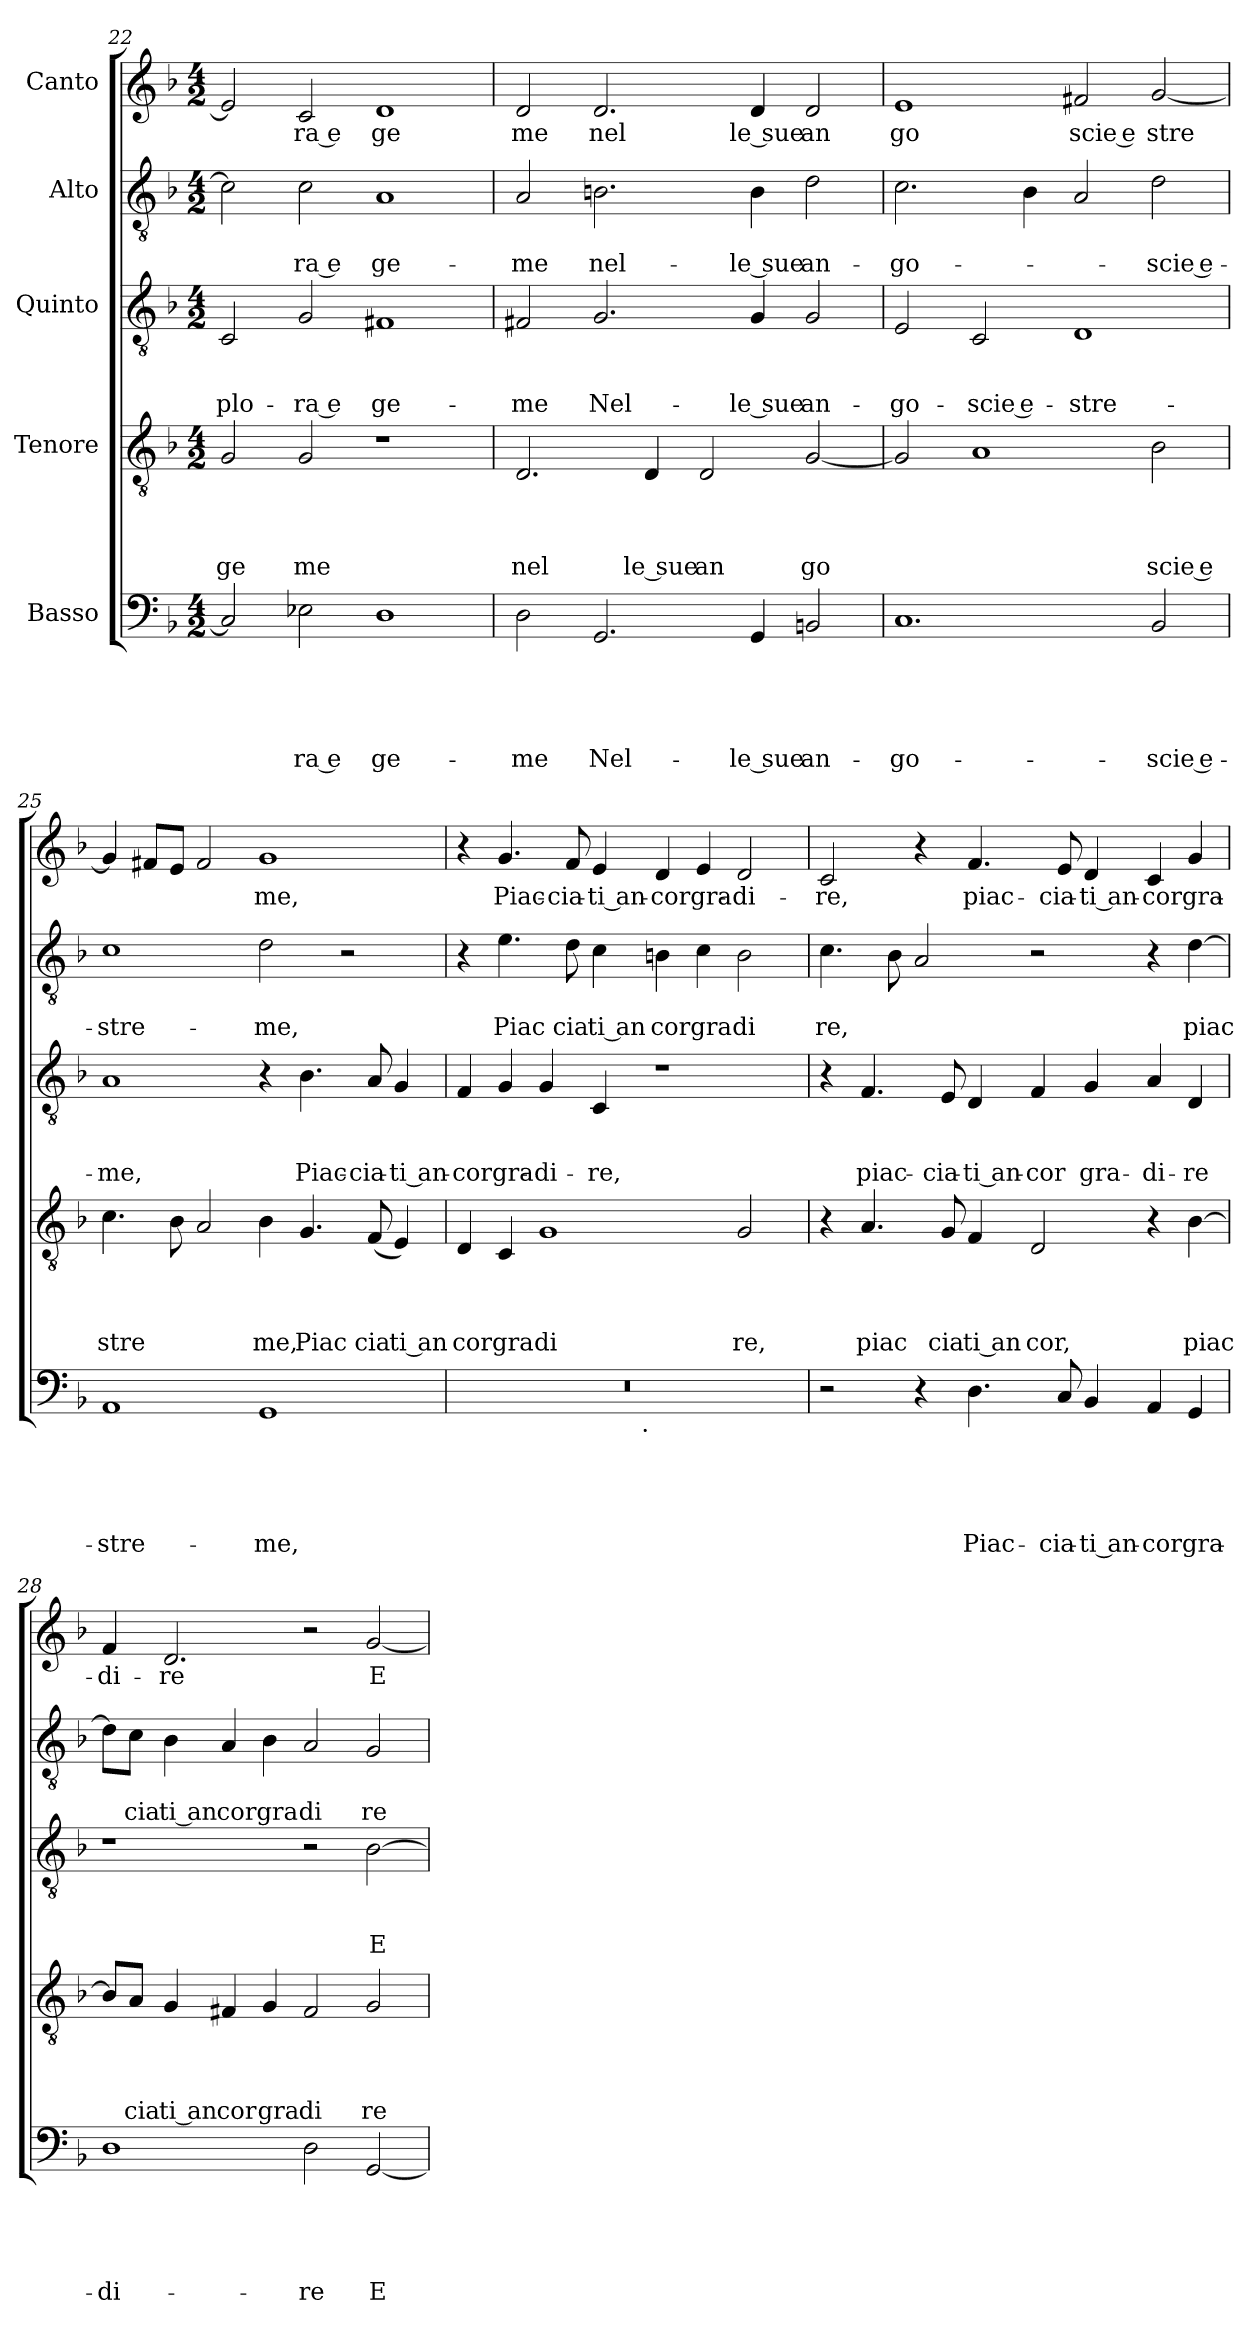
**kern	**text	**text	**text	**text	**text	**kern	**text	**text	**text	**text	**kern	**text	**text	**text	**kern	**text	**text	**kern	**text
*part5	*part5	*part5	*part5	*part5	*part5	*part4	*part4	*part4	*part4	*part4	*part3	*part3	*part3	*part3	*part2	*part2	*part2	*part1	*part1
*staff5	*staff5	*staff5	*staff5	*staff5	*staff5	*staff4	*staff4	*staff4	*staff4	*staff4	*staff3	*staff3	*staff3	*staff3	*staff2	*staff2	*staff2	*staff1	*staff1
*I"Basso	*	*	*	*	*	*I"Tenore	*	*	*	*	*I"Quinto	*	*	*	*I"Alto	*	*	*I"Canto	*
*clefF4	*	*	*	*	*	*clefGv2	*	*	*	*	*clefGv2	*	*	*	*clefGv2	*	*	*clefG2	*
*k[b-]	*	*	*	*	*	*k[b-]	*	*	*	*	*k[b-]	*	*	*	*k[b-]	*	*	*k[b-]	*
*F:	*	*	*	*	*	*F:	*	*	*	*	*F:	*	*	*	*F:	*	*	*F:	*
*M4/2	*	*	*	*	*	*M4/2	*	*	*	*	*M4/2	*	*	*	*M4/2	*	*	*M4/2	*
=22	=22	=22	=22	=22	=22	=22	=22	=22	=22	=22	=22	=22	=22	=22	=22	=22	=22	=22	=22
!	!	!	!	!	!	!	!	!	!	!LO:LY:b	!	!	!	!LO:LY:b	!	!	!	!	!
2C/]	.	.	.	.	.	2G/	.	.	.	ge	2C/	.	.	plo-	2c\]	.	.	2e-/]	.
!	!	!	!	!	!LO:LY:b:rj	!	!	!	!	!LO:LY:b	!	!	!	!LO:LY:b:rj	!	!	!LO:LY:b:rj	!	!LO:LY:b:rj
2E-X\	.	.	.	.	-ra e	2G/	.	.	.	me	2G/	.	.	-ra e	2c\	.	-ra e	2c/	ra e
!	!	!	!	!	!LO:LY:b	!	!	!	!	!	!	!	!	!LO:LY:b	!	!	!LO:LY:b	!	!LO:LY:b
1D	.	.	.	.	ge-	1r	.	.	.	.	1F#X	.	.	ge-	1A	.	ge-	1d	ge
=23	=23	=23	=23	=23	=23	=23	=23	=23	=23	=23	=23	=23	=23	=23	=23	=23	=23	=23	=23
!	!	!	!	!	!LO:LY:b	!	!	!	!	!LO:LY:b	!	!	!	!LO:LY:b	!	!	!LO:LY:b	!	!LO:LY:b
2D\	.	.	.	.	-me	2.D/	.	.	.	nel	2F#X/	.	.	-me	2A/	.	-me	2d/	me
!	!	!	!	!	!LO:LY:b	!	!	!	!	!	!	!	!	!LO:LY:b	!	!	!LO:LY:b	!	!LO:LY:b
2.GG/	.	.	.	.	Nel-	.	.	.	.	.	2.G/	.	.	Nel-	2.Bn\	.	nel-	2.d/	nel
!	!	!	!	!	!	!	!	!	!	!LO:LY:b	!	!	!	!	!	!	!	!	!
.	.	.	.	.	.	4D/	.	.	.	le sue	.	.	.	.	.	.	.	.	.
!	!	!	!	!	!	!	!	!	!	!LO:LY:b	!	!	!	!	!	!	!	!	!
.	.	.	.	.	.	2D/	.	.	.	an	.	.	.	.	.	.	.	.	.
!	!	!	!	!	!LO:LY:b	!	!	!	!	!	!	!	!	!LO:LY:b	!	!	!LO:LY:b	!	!LO:LY:b
4GG/	.	.	.	.	-le sue	.	.	.	.	.	4G/	.	.	-le sue	4B\	.	-le sue	4d/	le sue
!	!	!	!	!	!LO:LY:b	!	!	!	!	!LO:LY:b	!	!	!	!LO:LY:b	!	!	!LO:LY:b	!	!LO:LY:b
2BBn/	.	.	.	.	an-	[<2G/	.	.	.	go	2G/	.	.	an-	2d\	.	an-	2d/	an
=24	=24	=24	=24	=24	=24	=24	=24	=24	=24	=24	=24	=24	=24	=24	=24	=24	=24	=24	=24
!	!	!	!	!	!LO:LY:b	!	!	!	!	!	!	!	!	!LO:LY:b	!	!	!LO:LY:b	!	!LO:LY:b
1.C	.	.	.	.	-go-	2G/]	.	.	.	.	2E/	.	.	-go-	2.c\	.	-go-	1e	go
!	!	!	!	!	!	!	!	!	!	!	!	!	!	!LO:LY:b	!	!	!	!	!
.	.	.	.	.	.	1A	.	.	.	.	2C/	.	.	-scie e-	.	.	.	.	.
.	.	.	.	.	.	.	.	.	.	.	.	.	.	.	4B-\	.	.	.	.
!	!	!	!	!	!	!	!	!	!	!	!	!	!	!LO:LY:b	!	!	!	!	!LO:LY:b
.	.	.	.	.	.	.	.	.	.	.	1D	.	.	-stre-	2A/	.	.	2f#X/	scie e
!	!	!	!	!	!LO:LY:b	!	!	!	!	!LO:LY:b	!	!	!	!	!	!	!LO:LY:b	!	!LO:LY:b
2BB-/	.	.	.	.	-scie e-	2B-\	.	.	.	scie e	.	.	.	.	2d\	.	-scie e-	[<2g/	stre
=25	=25	=25	=25	=25	=25	=25	=25	=25	=25	=25	=25	=25	=25	=25	=25	=25	=25	=25	=25
!	!	!	!	!	!LO:LY:b	!	!	!	!	!LO:LY:b	!	!	!	!LO:LY:b	!	!	!LO:LY:b	!	!
1AA	.	.	.	.	-stre-	4.c\	.	.	.	stre	1A	.	.	-me,	1c	.	-stre-	4g/]	.
.	.	.	.	.	.	.	.	.	.	.	.	.	.	.	.	.	.	8f#X/L	.
.	.	.	.	.	.	8B-\	.	.	.	.	.	.	.	.	.	.	.	8e/J	.
.	.	.	.	.	.	2A/	.	.	.	.	.	.	.	.	.	.	.	2f#/	.
!	!	!	!	!	!LO:LY:b	!	!	!	!	!LO:LY:b	!	!	!	!	!	!	!LO:LY:b	!	!LO:LY:b
1GG	.	.	.	.	-me,	4B-\	.	.	.	me,	4r	.	.	.	2d\	.	-me,	1g	me,
!	!	!	!	!	!	!	!	!	!	!LO:LY:b	!	!	!	!LO:LY:b	!	!	!	!	!
.	.	.	.	.	.	4.G/	.	.	.	Piac	4.B-\	.	.	Piac-	.	.	.	.	.
.	.	.	.	.	.	.	.	.	.	.	.	.	.	.	2r	.	.	.	.
!	!	!	!	!	!	!	!	!	!	!LO:LY:b	!	!	!	!LO:LY:b	!	!	!	!	!
.	.	.	.	.	.	(8F/	.	.	.	cia	8A/	.	.	-cia-	.	.	.	.	.
!	!	!	!	!	!	!	!	!	!	!LO:LY:b:rj	!	!	!	!LO:LY:b:rj	!	!	!	!	!
.	.	.	.	.	.	4E/)	.	.	.	ti an	4G/	.	.	-ti an-	.	.	.	.	.
!!LO:LB:g=z
=26	=26	=26	=26	=26	=26	=26	=26	=26	=26	=26	=26	=26	=26	=26	=26	=26	=26	=26	=26
!	!	!	!	!	!	!	!	!	!	!LO:LY:b	!	!	!	!LO:LY:b	!	!	!	!	!
*^	*	*	*	*	*	*	*	*	*	*	*	*	*	*	*	*	*	*	*
0r	2ryy	.	.	.	.	.	4D/	.	.	.	corgra	4F/	.	.	-corgra-	4r	.	.	4r	.
!	!	!	!	!	!	!	!	!	!	!	!	!	!	!	!	!	!	!LO:LY:b	!	!LO:LY:b
.	.	.	.	.	.	.	4C/	.	.	.	.	4G/	.	.	.	4.e\	.	Piac	4.g/	Piac-
!	!	!	!	!	!	!	!	!	!	!	!LO:LY:b	!	!	!	!LO:LY:b	!	!	!	!	!
.	4...ryy	.	.	.	.	.	1G	.	.	.	di	4G/	.	.	-di-	.	.	.	.	.
!	!	!	!	!	!	!	!	!	!	!	!	!	!	!	!	!	!	!LO:LY:b	!	!LO:LY:b
.	.	.	.	.	.	.	.	.	.	.	.	.	.	.	.	8d\	.	cia	8f/	-cia-
!	!	!	!	!	!	!	!	!	!	!	!	!	!	!	!LO:LY:b	!	!	!LO:LY:b:rj	!	!LO:LY:b:rj
.	.	.	.	.	.	.	.	.	.	.	.	4C/	.	.	-re,	4c\	.	ti an	4e/	-ti an-
!	!LO:TX:b:t=.	!	!	!	!	!	!	!	!	!	!	!	!	!	!	!	!	!	!	!
.	1ryy	.	.	.	.	.	.	.	.	.	.	.	.	.	.	.	.	.	.	.
!	!	!	!	!	!	!	!	!	!	!	!	!	!	!	!	!	!	!LO:LY:b	!	!LO:LY:b
.	.	.	.	.	.	.	.	.	.	.	.	1r	.	.	.	4Bn\	.	corgra	4d/	-corgra-
.	.	.	.	.	.	.	.	.	.	.	.	.	.	.	.	4c\	.	.	4e/	.
!	!	!	!	!	!	!	!	!	!	!	!LO:LY:b	!	!	!	!	!	!	!LO:LY:b	!	!LO:LY:b
.	.	.	.	.	.	.	2G/	.	.	.	re,	.	.	.	.	2B\	.	di	2d/	-di-
.	32ryy	.	.	.	.	.	.	.	.	.	.	.	.	.	.	.	.	.	.	.
=27	=27	=27	=27	=27	=27	=27	=27	=27	=27	=27	=27	=27	=27	=27	=27	=27	=27	=27	=27	=27
!	!	!	!	!	!	!	!	!	!	!	!	!	!	!	!	!	!	!LO:LY:b	!	!LO:LY:b
*v	*v	*	*	*	*	*	*	*	*	*	*	*	*	*	*	*	*	*	*	*
2r	.	.	.	.	.	4r	.	.	.	.	4r	.	.	.	4.c\	.	re,	2c/	-re,
!	!	!	!	!	!	!	!	!	!	!LO:LY:b	!	!	!	!LO:LY:b	!	!	!	!	!
.	.	.	.	.	.	4.A/	.	.	.	piac	4.F/	.	.	piac-	.	.	.	.	.
.	.	.	.	.	.	.	.	.	.	.	.	.	.	.	8B-\	.	.	.	.
4r	.	.	.	.	.	.	.	.	.	.	.	.	.	.	2A/	.	.	4r	.
!	!	!	!	!	!	!	!	!	!	!LO:LY:b	!	!	!	!LO:LY:b	!	!	!	!	!
.	.	.	.	.	.	8G/	.	.	.	cia	8E/	.	.	-cia-	.	.	.	.	.
!	!	!	!	!	!LO:LY:b	!	!	!	!	!LO:LY:b:rj	!	!	!	!LO:LY:b:rj	!	!	!	!	!LO:LY:b
4.D\	.	.	.	.	Piac-	4F/	.	.	.	ti an	4D/	.	.	-ti an-	.	.	.	4.f/	piac-
!	!	!	!	!	!	!	!	!	!	!LO:LY:b	!	!	!	!LO:LY:b	!	!	!	!	!
.	.	.	.	.	.	2D/	.	.	.	cor,	4F/	.	.	-cor	2r	.	.	.	.
!	!	!	!	!	!LO:LY:b	!	!	!	!	!	!	!	!	!	!	!	!	!	!LO:LY:b
8C/	.	.	.	.	-cia-	.	.	.	.	.	.	.	.	.	.	.	.	8e/	-cia-
!	!	!	!	!	!LO:LY:b:rj	!	!	!	!	!	!	!	!	!LO:LY:b	!	!	!	!	!LO:LY:b:rj
4BB-/	.	.	.	.	-ti an-	.	.	.	.	.	4G/	.	.	gra-	.	.	.	4d/	-ti an-
!	!	!	!	!	!LO:LY:b	!	!	!	!	!	!	!	!	!LO:LY:b	!	!	!	!	!LO:LY:b
4AA/	.	.	.	.	-corgra-	4r	.	.	.	.	4A/	.	.	-di-	4r	.	.	4c/	-corgra-
!	!	!	!	!	!	!	!	!	!	!LO:LY:b	!	!	!	!LO:LY:b	!	!	!LO:LY:b	!	!
4GG/	.	.	.	.	.	[<4B-\	.	.	.	piac	4D/	.	.	-re	[>4d\	.	piac	4g/	.
=28	=28	=28	=28	=28	=28	=28	=28	=28	=28	=28	=28	=28	=28	=28	=28	=28	=28	=28	=28
!	!	!	!	!	!LO:LY:b	!	!	!	!	!	!	!	!	!	!	!	!	!	!LO:LY:b
1D	.	.	.	.	-di-	8B-/L]	.	.	.	.	1r	.	.	.	8d\L]	.	.	4f/	-di-
!	!	!	!	!	!	!	!	!	!	!LO:LY:b	!	!	!	!	!	!	!LO:LY:b	!	!
.	.	.	.	.	.	8A/J	.	.	.	cia	.	.	.	.	8c\J	.	cia	.	.
!	!	!	!	!	!	!	!	!	!	!LO:LY:b:rj	!	!	!	!	!	!	!LO:LY:b:rj	!	!LO:LY:b
.	.	.	.	.	.	4G/	.	.	.	ti an	.	.	.	.	4B-\	.	ti an	2.d/	-re
!	!	!	!	!	!	!	!	!	!	!LO:LY:b	!	!	!	!	!	!	!LO:LY:b	!	!
.	.	.	.	.	.	4F#X/	.	.	.	cor	.	.	.	.	4A/	.	corgra	.	.
!	!	!	!	!	!	!	!	!	!	!LO:LY:b	!	!	!	!	!	!	!	!	!
.	.	.	.	.	.	4G/	.	.	.	gra	.	.	.	.	4B-\	.	.	.	.
!	!	!	!	!	!LO:LY:b	!	!	!	!	!LO:LY:b	!	!	!	!	!	!	!LO:LY:b	!	!
2D\	.	.	.	.	-re	2F#/	.	.	.	di	2r	.	.	.	2A/	.	di	2r	.
!	!	!	!	!	!LO:LY:b	!	!	!	!	!LO:LY:b	!	!	!	!LO:LY:b	!	!	!LO:LY:b	!	!LO:LY:b
[<2GG/	.	.	.	.	E	2G/	.	.	.	re	[>2B-\	.	.	E	2G/	.	re	[<2g/	E
=	=	=	=	=	=	=	=	=	=	=	=	=	=	=	=	=	=	=	=
*-	*-	*-	*-	*-	*-	*-	*-	*-	*-	*-	*-	*-	*-	*-	*-	*-	*-	*-	*-
